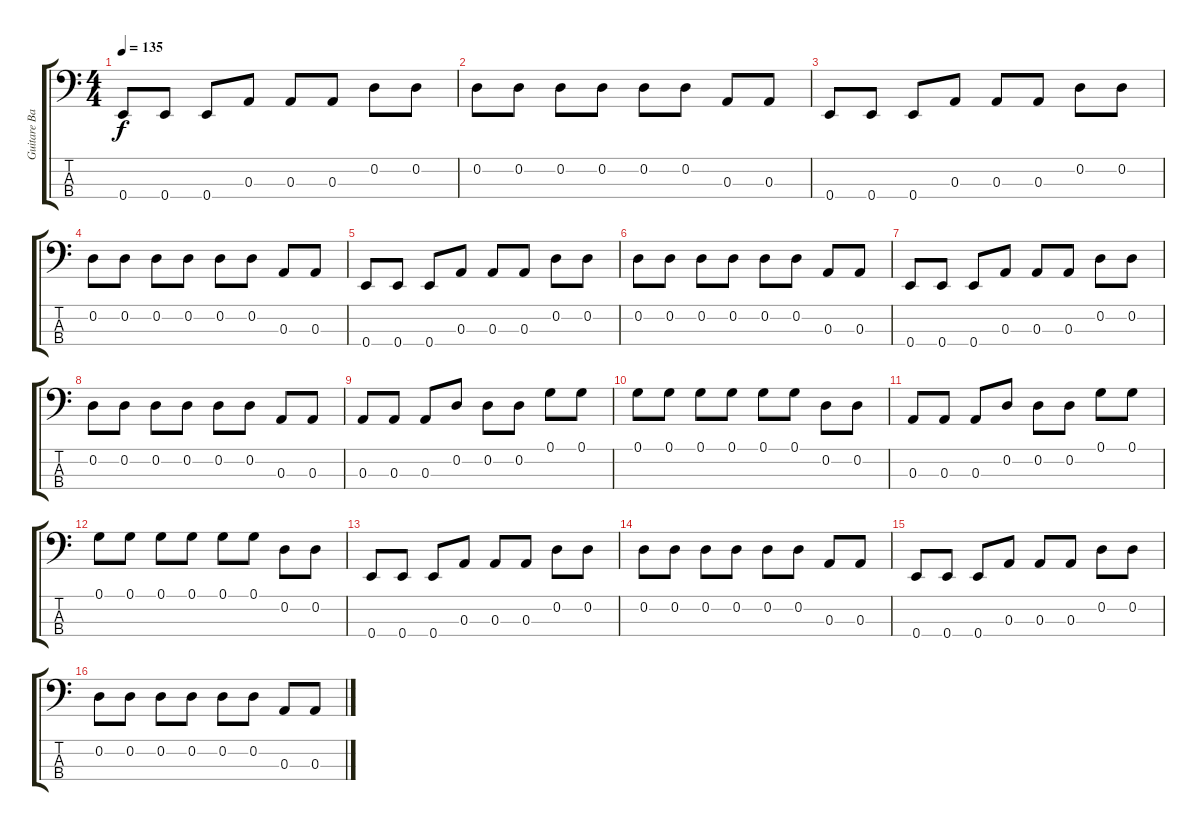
\track ("Guitare Basse" "Guitare Ba") {instrument electricbassfinger}
\staff {score tabs}
\tuning (G2 D2 A1 E1) {hide}
\ts (4 4)
\tempo 135
\clef f4
\ks c
0.4.8{dy f} 0.4.8 0.4.8 0.3.8 0.3.8 0.3.8 0.2.8 0.2.8 |
0.2.8 0.2.8 0.2.8 0.2.8 0.2.8 0.2.8 0.3.8 0.3.8 |
0.4.8 0.4.8 0.4.8 0.3.8 0.3.8 0.3.8 0.2.8 0.2.8 |
0.2.8 0.2.8 0.2.8 0.2.8 0.2.8 0.2.8 0.3.8 0.3.8 |
0.4.8 0.4.8 0.4.8 0.3.8 0.3.8 0.3.8 0.2.8 0.2.8 |
0.2.8 0.2.8 0.2.8 0.2.8 0.2.8 0.2.8 0.3.8 0.3.8 |
0.4.8 0.4.8 0.4.8 0.3.8 0.3.8 0.3.8 0.2.8 0.2.8 |
0.2.8 0.2.8 0.2.8 0.2.8 0.2.8 0.2.8 0.3.8 0.3.8 |
0.3.8 0.3.8 0.3.8 0.2.8 0.2.8 0.2.8 0.1.8 0.1.8 |
0.1.8 0.1.8 0.1.8 0.1.8 0.1.8 0.1.8 0.2.8 0.2.8 |
0.3.8 0.3.8 0.3.8 0.2.8 0.2.8 0.2.8 0.1.8 0.1.8 |
0.1.8 0.1.8 0.1.8 0.1.8 0.1.8 0.1.8 0.2.8 0.2.8 |
0.4.8 0.4.8 0.4.8 0.3.8 0.3.8 0.3.8 0.2.8 0.2.8 |
0.2.8 0.2.8 0.2.8 0.2.8 0.2.8 0.2.8 0.3.8 0.3.8 |
0.4.8 0.4.8 0.4.8 0.3.8 0.3.8 0.3.8 0.2.8 0.2.8 |
0.2.8 0.2.8 0.2.8 0.2.8 0.2.8 0.2.8 0.3.8 0.3.8
